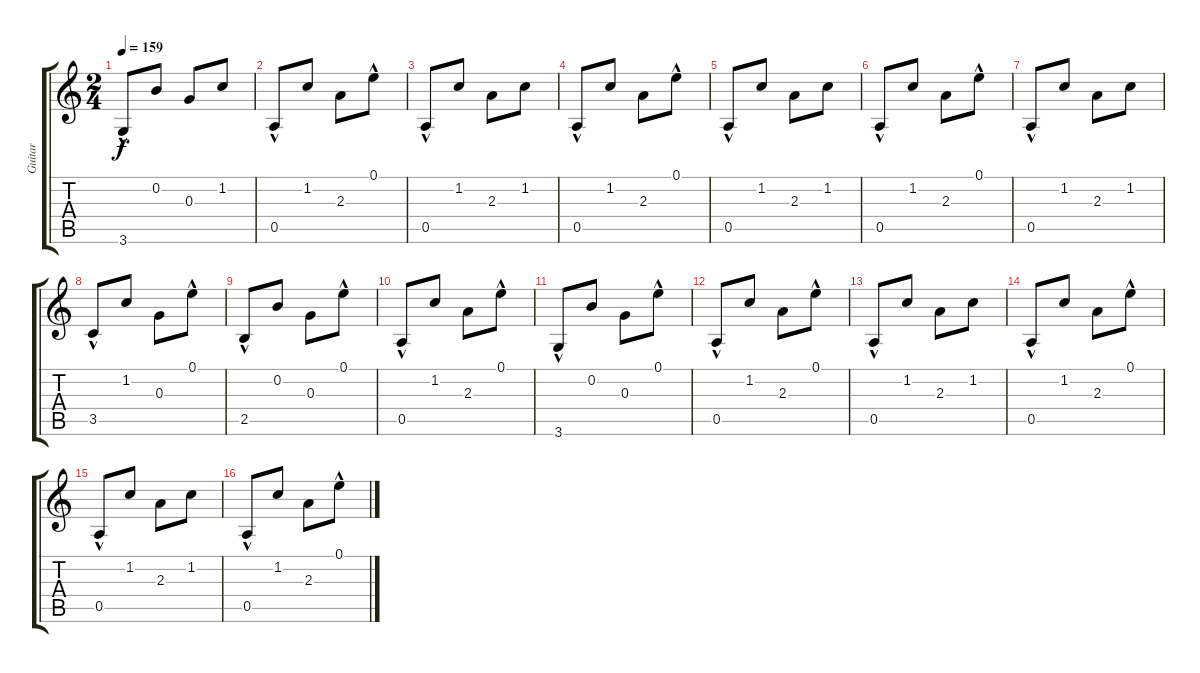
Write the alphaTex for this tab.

\track ("Guitar" "Guitar") {instrument acousticguitarsteel}
\staff {score tabs}
\tuning (E4 B3 G3 D3 A2 E2) {hide}
\ts (2 4)
\tempo 159
\clef g2
\ks c
3.6{hac}.8{dy f} 0.2.8 0.3.8 1.2.8 |
0.5{hac}.8 1.2.8 2.3.8 0.1{hac}.8 |
0.5{hac}.8 1.2.8 2.3.8 1.2.8 |
0.5{hac}.8 1.2.8 2.3.8 0.1{hac}.8 |
0.5{hac}.8 1.2.8 2.3.8 1.2.8 |
0.5{hac}.8 1.2.8 2.3.8 0.1{hac}.8 |
0.5{hac}.8 1.2.8 2.3.8 1.2.8 |
3.5{hac}.8 1.2.8 0.3.8 0.1{hac}.8 |
2.5{hac}.8 0.2.8 0.3.8 0.1{hac}.8 |
0.5{hac}.8 1.2.8 2.3.8 0.1{hac}.8 |
3.6{hac}.8 0.2.8 0.3.8 0.1{hac}.8 |
0.5{hac}.8 1.2.8 2.3.8 0.1{hac}.8 |
0.5{hac}.8 1.2.8 2.3.8 1.2.8 |
0.5{hac}.8 1.2.8 2.3.8 0.1{hac}.8 |
0.5{hac}.8 1.2.8 2.3.8 1.2.8 |
0.5{hac}.8 1.2.8 2.3.8 0.1{hac}.8
